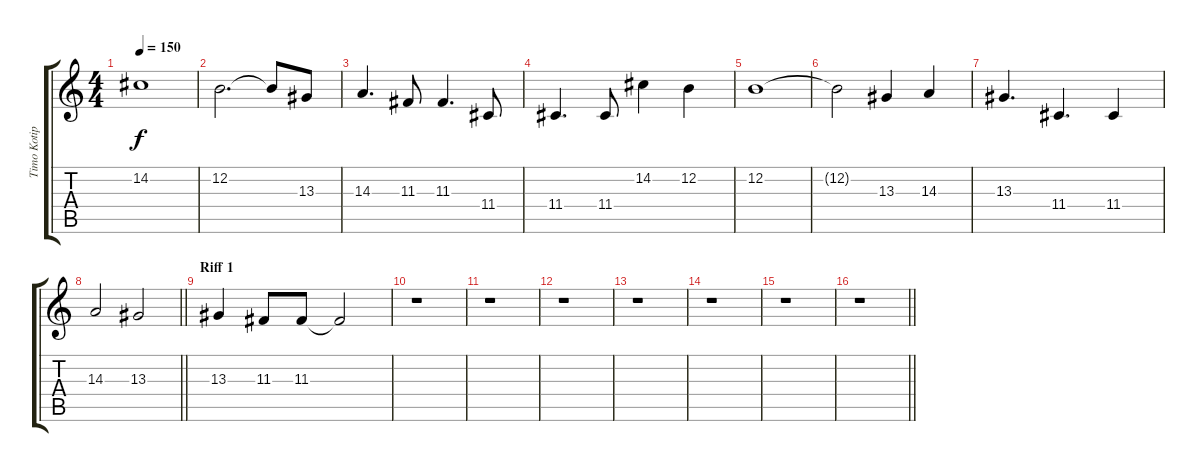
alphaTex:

\track ("Timo Kotipelto" "Timo Kotip") {instrument choiraahs}
\staff {score tabs}
\tuning (E4 B3 G3 D3 A2 E2) {hide}
\ts (4 4)
\tempo 150
\clef g2
\ks c
14.2.1{dy f} |
12.2.2{d} 12.2{t}.8 13.3.8 |
14.3.4{d} 11.3.8 11.3.4{d} 11.4.8 |
11.4.4{d} 11.4.8 14.2.4 12.2.4 |
12.2.1 |
12.2{t}.2 13.3.4 14.3.4 |
13.3.4{d} 11.4.4{d} 11.4.4 |
\barLineRight lightlight
14.3.2 13.3.2 |
\section ("" "Riff 1")
13.3.4 11.3.8 11.3.8 11.3{t}.2 |
r.1 |
r.1 |
r.1 |
r.1 |
r.1 |
r.1 |
\barLineRight lightlight
r.1
